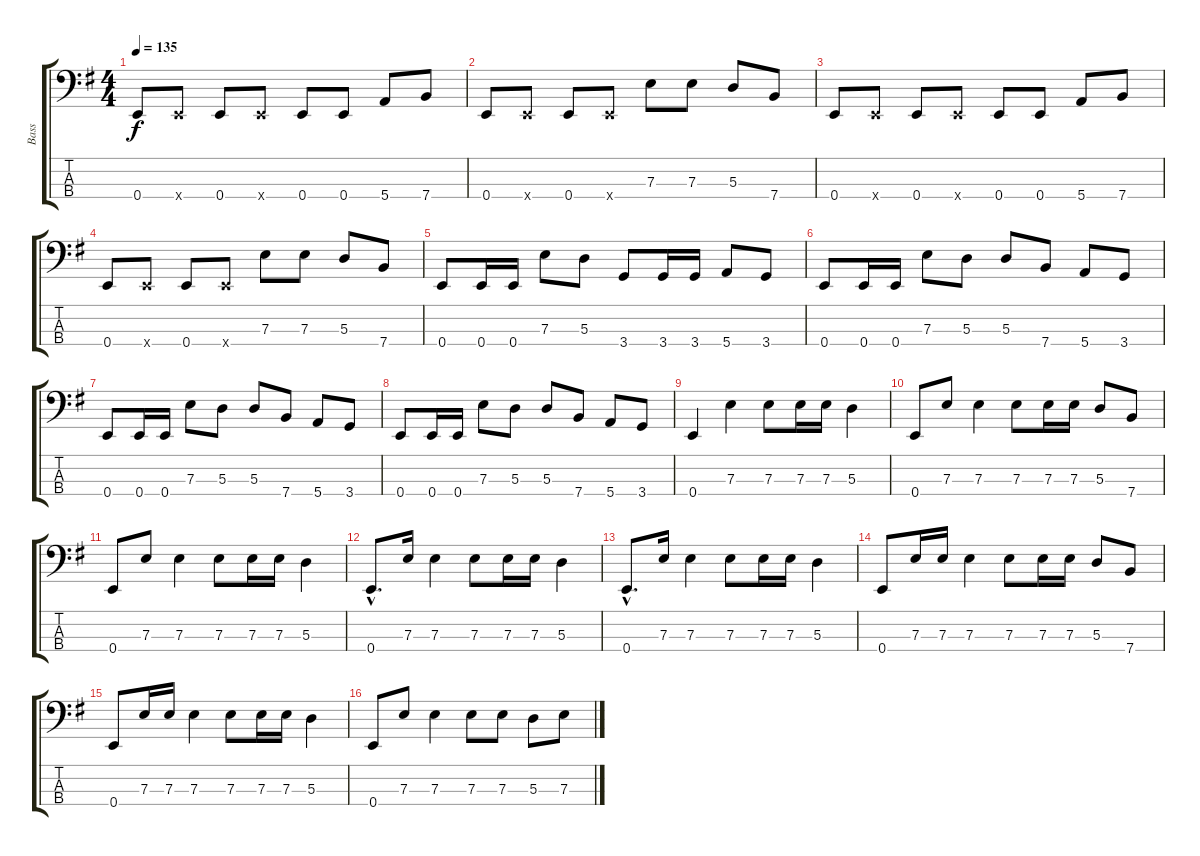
\track ("Bass" "Bass") {instrument electricbassfinger}
\staff {score tabs}
\tuning (G2 D2 A1 E1) {hide}
\ts (4 4)
\tempo 135
\clef f4
\ks g
0.4.8{dy f} 0.4{x}.8 0.4.8 0.4{x}.8 0.4.8 0.4.8 5.4.8 7.4.8 |
0.4.8 0.4{x}.8 0.4.8 0.4{x}.8 7.3.8 7.3.8 5.3.8 7.4.8 |
0.4.8 0.4{x}.8 0.4.8 0.4{x}.8 0.4.8 0.4.8 5.4.8 7.4.8 |
0.4.8 0.4{x}.8 0.4.8 0.4{x}.8 7.3.8 7.3.8 5.3.8 7.4.8 |
0.4.8 0.4.16 0.4.16 7.3.8 5.3.8 3.4.8 3.4.16 3.4.16 5.4.8 3.4.8 |
0.4.8 0.4.16 0.4.16 7.3.8 5.3.8 5.3.8 7.4.8 5.4.8 3.4.8 |
0.4.8 0.4.16 0.4.16 7.3.8 5.3.8 5.3.8 7.4.8 5.4.8 3.4.8 |
0.4.8 0.4.16 0.4.16 7.3.8 5.3.8 5.3.8 7.4.8 5.4.8 3.4.8 |
0.4.4 7.3.4 7.3.8 7.3.16 7.3.16 5.3.4 |
0.4.8 7.3.8 7.3.4 7.3.8 7.3.16 7.3.16 5.3.8 7.4.8 |
0.4.8 7.3.8 7.3.4 7.3.8 7.3.16 7.3.16 5.3.4 |
0.4{hac}.8{d} 7.3.16 7.3.4 7.3.8 7.3.16 7.3.16 5.3.4 |
0.4{hac}.8{d} 7.3.16 7.3.4 7.3.8 7.3.16 7.3.16 5.3.4 |
0.4.8 7.3.16 7.3.16 7.3.4 7.3.8 7.3.16 7.3.16 5.3.8 7.4.8 |
0.4.8 7.3.16 7.3.16 7.3.4 7.3.8 7.3.16 7.3.16 5.3.4 |
0.4.8 7.3.8 7.3.4 7.3.8 7.3.8 5.3.8 7.3.8
